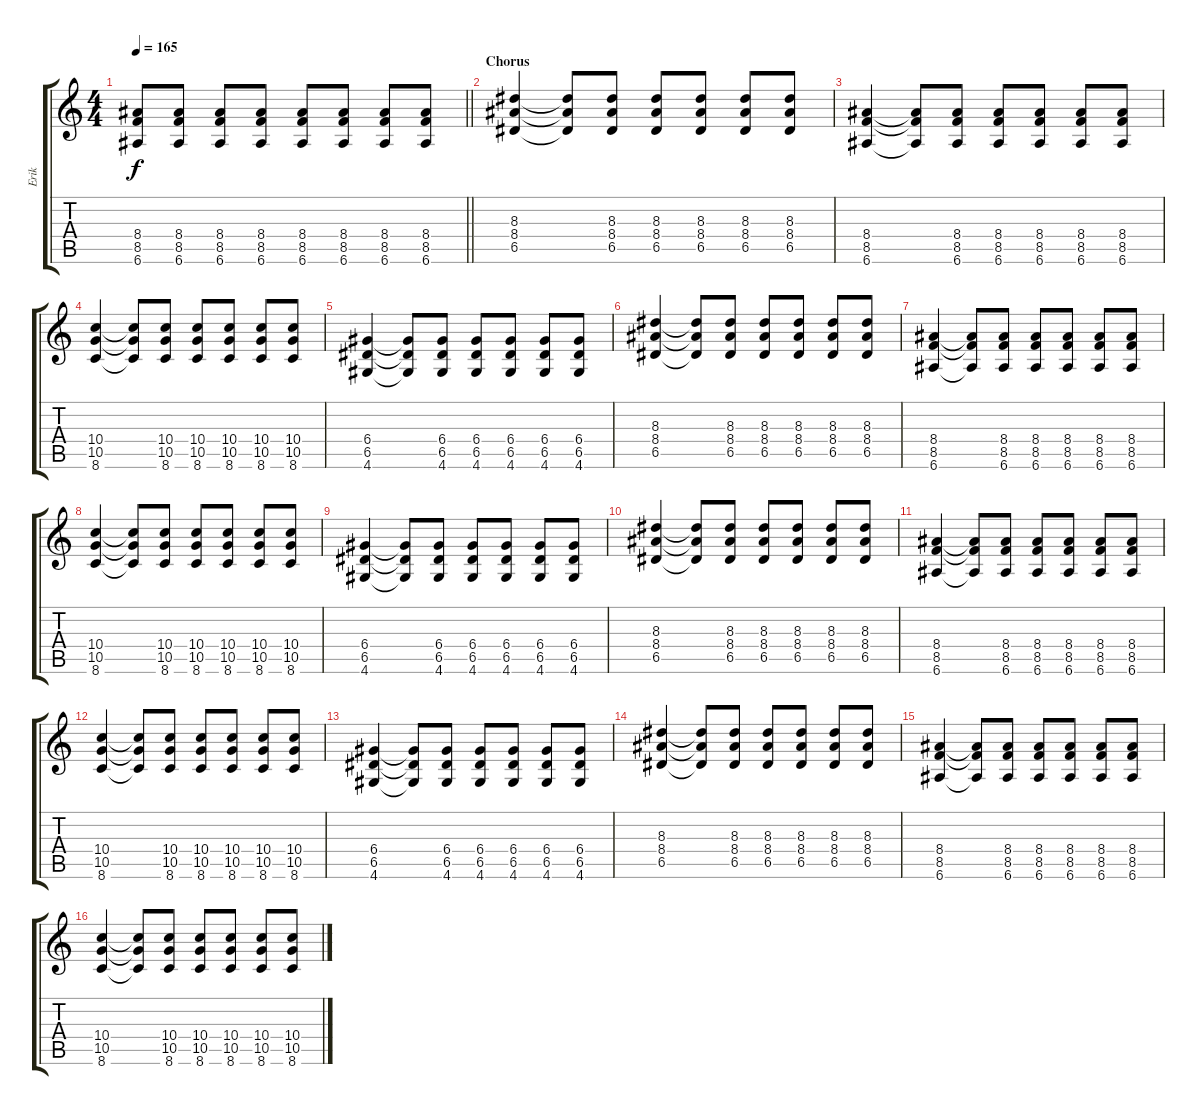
\track ("Erik" "Erik") {instrument distortionguitar}
\staff {score tabs}
\tuning (E4 B3 G3 D3 A2 E2) {hide}
\ts (4 4)
\tempo 165
\clef g2
\barLineRight lightlight
\ks c
(8.4 8.5 6.6).8{dy f} (8.4 8.5 6.6).8 (8.4 8.5 6.6).8 (8.4 8.5 6.6).8 (8.4 8.5 6.6).8 (8.4 8.5 6.6).8 (8.4 8.5 6.6).8 (8.4 8.5 6.6).8 |
\section ("" "Chorus")
(8.3 8.4 6.5).4 (8.3{t} 8.4{t} 6.5{t}).8 (8.3 8.4 6.5).8 (8.3 8.4 6.5).8 (8.3 8.4 6.5).8 (8.3 8.4 6.5).8 (8.3 8.4 6.5).8 |
(8.4 8.5 6.6).4 (8.4{t} 8.5{t} 6.6{t}).8 (8.4 8.5 6.6).8 (8.4 8.5 6.6).8 (8.4 8.5 6.6).8 (8.4 8.5 6.6).8 (8.4 8.5 6.6).8 |
(10.4 10.5 8.6).4 (10.4{t} 10.5{t} 8.6{t}).8 (10.4 10.5 8.6).8 (10.4 10.5 8.6).8 (10.4 10.5 8.6).8 (10.4 10.5 8.6).8 (10.4 10.5 8.6).8 |
(6.4 6.5 4.6).4 (6.4{t} 6.5{t} 4.6{t}).8 (6.4 6.5 4.6).8 (6.4 6.5 4.6).8 (6.4 6.5 4.6).8 (6.4 6.5 4.6).8 (6.4 6.5 4.6).8 |
(8.3 8.4 6.5).4 (8.3{t} 8.4{t} 6.5{t}).8 (8.3 8.4 6.5).8 (8.3 8.4 6.5).8 (8.3 8.4 6.5).8 (8.3 8.4 6.5).8 (8.3 8.4 6.5).8 |
(8.4 8.5 6.6).4 (8.4{t} 8.5{t} 6.6{t}).8 (8.4 8.5 6.6).8 (8.4 8.5 6.6).8 (8.4 8.5 6.6).8 (8.4 8.5 6.6).8 (8.4 8.5 6.6).8 |
(10.4 10.5 8.6).4 (10.4{t} 10.5{t} 8.6{t}).8 (10.4 10.5 8.6).8 (10.4 10.5 8.6).8 (10.4 10.5 8.6).8 (10.4 10.5 8.6).8 (10.4 10.5 8.6).8 |
(6.4 6.5 4.6).4 (6.4{t} 6.5{t} 4.6{t}).8 (6.4 6.5 4.6).8 (6.4 6.5 4.6).8 (6.4 6.5 4.6).8 (6.4 6.5 4.6).8 (6.4 6.5 4.6).8 |
(8.3 8.4 6.5).4 (8.3{t} 8.4{t} 6.5{t}).8 (8.3 8.4 6.5).8 (8.3 8.4 6.5).8 (8.3 8.4 6.5).8 (8.3 8.4 6.5).8 (8.3 8.4 6.5).8 |
(8.4 8.5 6.6).4 (8.4{t} 8.5{t} 6.6{t}).8 (8.4 8.5 6.6).8 (8.4 8.5 6.6).8 (8.4 8.5 6.6).8 (8.4 8.5 6.6).8 (8.4 8.5 6.6).8 |
(10.4 10.5 8.6).4 (10.4{t} 10.5{t} 8.6{t}).8 (10.4 10.5 8.6).8 (10.4 10.5 8.6).8 (10.4 10.5 8.6).8 (10.4 10.5 8.6).8 (10.4 10.5 8.6).8 |
(6.4 6.5 4.6).4 (6.4{t} 6.5{t} 4.6{t}).8 (6.4 6.5 4.6).8 (6.4 6.5 4.6).8 (6.4 6.5 4.6).8 (6.4 6.5 4.6).8 (6.4 6.5 4.6).8 |
(8.3 8.4 6.5).4 (8.3{t} 8.4{t} 6.5{t}).8 (8.3 8.4 6.5).8 (8.3 8.4 6.5).8 (8.3 8.4 6.5).8 (8.3 8.4 6.5).8 (8.3 8.4 6.5).8 |
(8.4 8.5 6.6).4 (8.4{t} 8.5{t} 6.6{t}).8 (8.4 8.5 6.6).8 (8.4 8.5 6.6).8 (8.4 8.5 6.6).8 (8.4 8.5 6.6).8 (8.4 8.5 6.6).8 |
(10.4 10.5 8.6).4 (10.4{t} 10.5{t} 8.6{t}).8 (10.4 10.5 8.6).8 (10.4 10.5 8.6).8 (10.4 10.5 8.6).8 (10.4 10.5 8.6).8 (10.4 10.5 8.6).8
